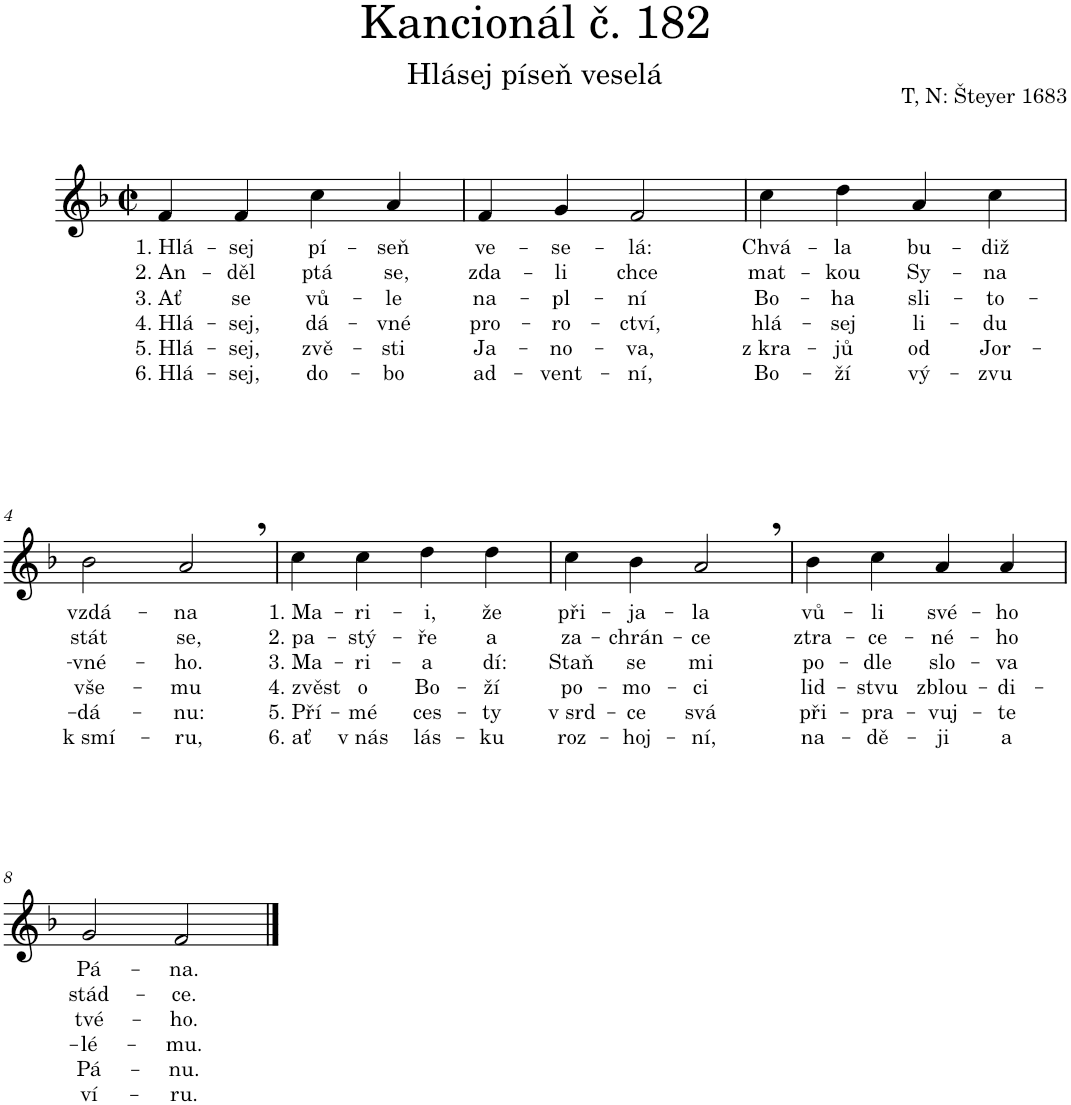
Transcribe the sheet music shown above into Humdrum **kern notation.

**kern	**text	**text	**text	**text	**text	**text
*part1	*part1	*part1	*part1	*part1	*part1	*part1
*staff1	*staff1	*staff1	*staff1	*staff1	*staff1	*staff1
*I"Flétna	*	*	*	*	*	*
*I'Fl.	*	*	*	*	*	*
*clefG2	*	*	*	*	*	*
*k[b-]	*	*	*	*	*	*
*M2/2	*	*	*	*	*	*
*met(c|)	*	*	*	*	*	*
=1	=1	=1	=1	=1	=1	=1
!	!LO:LY:b	!LO:LY:b	!LO:LY:b	!LO:LY:b	!LO:LY:b	!LO:LY:b
4f/	1. Hlá-	2. An-	3. Ať	4. Hlá-	5. Hlá-	6. Hlá-
!	!LO:LY:b	!LO:LY:b	!LO:LY:b	!LO:LY:b	!LO:LY:b	!LO:LY:b
4f/	-sej	-děl	se	-sej,	-sej,	-sej,
!	!LO:LY:b	!LO:LY:b	!LO:LY:b	!LO:LY:b	!LO:LY:b	!LO:LY:b
4cc\	pí-	ptá	vů-	dá-	zvě-	do-
!	!LO:LY:b	!LO:LY:b	!LO:LY:b	!LO:LY:b	!LO:LY:b	!LO:LY:b
4a/	-seň	se,	-le	-vné	-sti	-bo
=2	=2	=2	=2	=2	=2	=2
!	!LO:LY:b	!LO:LY:b	!LO:LY:b	!LO:LY:b	!LO:LY:b	!LO:LY:b
4f/	ve-	zda-	na-	pro-	Ja-	ad-
!	!LO:LY:b	!LO:LY:b	!LO:LY:b	!LO:LY:b	!LO:LY:b	!LO:LY:b
4g/	-se-	-li	-pl-	-ro-	-no-	-vent-
!	!LO:LY:b	!LO:LY:b	!LO:LY:b	!LO:LY:b	!LO:LY:b	!LO:LY:b
2f/	-lá:	chce	-ní	-ctví,	-va,	-ní,
=3	=3	=3	=3	=3	=3	=3
!	!LO:LY:b	!LO:LY:b	!LO:LY:b	!LO:LY:b	!LO:LY:b	!LO:LY:b
4cc\	Chvá-	mat-	Bo-	hlá-	z kra-	Bo-
!	!LO:LY:b	!LO:LY:b	!LO:LY:b	!LO:LY:b	!LO:LY:b	!LO:LY:b
4dd\	-la	-kou	-ha	-sej	-jů	-ží
!	!LO:LY:b	!LO:LY:b	!LO:LY:b	!LO:LY:b	!LO:LY:b	!LO:LY:b
4a/	bu-	Sy-	sli-	li-	od	vý-
!	!LO:LY:b	!LO:LY:b	!LO:LY:b	!LO:LY:b	!LO:LY:b	!LO:LY:b
4cc\	-diž	-na	-to-	-du	Jor-	-zvu
!!LO:LB:g=z
=4	=4	=4	=4	=4	=4	=4
!	!LO:LY:b	!LO:LY:b	!LO:LY:b	!LO:LY:b	!LO:LY:b	!LO:LY:b
2b-\	vzdá-	stát	-vné-	vše-	-dá-	k smí-
!	!LO:LY:b	!LO:LY:b	!LO:LY:b	!LO:LY:b	!LO:LY:b	!LO:LY:b
2a,/	-na	se,	-ho.	-mu	-nu:	-ru,
=5	=5	=5	=5	=5	=5	=5
!	!LO:LY:b	!LO:LY:b	!LO:LY:b	!LO:LY:b	!LO:LY:b	!LO:LY:b
4cc\	1. Ma-	2. pa-	3. Ma-	4. zvěst	5. Pří-	6. ať
!	!LO:LY:b	!LO:LY:b	!LO:LY:b	!LO:LY:b	!LO:LY:b	!LO:LY:b
4cc\	-ri-	-stý-	-ri-	o	-mé	v nás
!	!LO:LY:b	!LO:LY:b	!LO:LY:b	!LO:LY:b	!LO:LY:b	!LO:LY:b
4dd\	-i,	-ře	-a	Bo-	ces-	lás-
!	!LO:LY:b	!LO:LY:b	!LO:LY:b	!LO:LY:b	!LO:LY:b	!LO:LY:b
4dd\	že	a	dí:	-ží	-ty	-ku
=6	=6	=6	=6	=6	=6	=6
!	!LO:LY:b	!LO:LY:b	!LO:LY:b	!LO:LY:b	!LO:LY:b	!LO:LY:b
4cc\	při-	za-	Staň	po-	v srd-	roz-
!	!LO:LY:b	!LO:LY:b	!LO:LY:b	!LO:LY:b	!LO:LY:b	!LO:LY:b
4b-\	-ja-	-chrán-	se	-mo-	-ce	-hoj-
!	!LO:LY:b	!LO:LY:b	!LO:LY:b	!LO:LY:b	!LO:LY:b	!LO:LY:b
2a,/	-la	-ce	mi	-ci	svá	-ní,
=7	=7	=7	=7	=7	=7	=7
!	!LO:LY:b	!LO:LY:b	!LO:LY:b	!LO:LY:b	!LO:LY:b	!LO:LY:b
4b-\	vů-	ztra-	po-	lid-	při-	na-
!	!LO:LY:b	!LO:LY:b	!LO:LY:b	!LO:LY:b	!LO:LY:b	!LO:LY:b
4cc\	-li	-ce-	-dle	-stvu	-pra-	-dě-
!	!LO:LY:b	!LO:LY:b	!LO:LY:b	!LO:LY:b	!LO:LY:b	!LO:LY:b
4a/	své-	-né-	slo-	zblou-	-vuj-	-ji
!	!LO:LY:b	!LO:LY:b	!LO:LY:b	!LO:LY:b	!LO:LY:b	!LO:LY:b
4a/	-ho	-ho	-va	-di-	-te	a
!!LO:LB:g=z
=8	=8	=8	=8	=8	=8	=8
!	!LO:LY:b	!LO:LY:b	!LO:LY:b	!LO:LY:b	!LO:LY:b	!LO:LY:b
2g/	Pá-	stád-	tvé-	-lé-	Pá-	ví-
!	!LO:LY:b	!LO:LY:b	!LO:LY:b	!LO:LY:b	!LO:LY:b	!LO:LY:b
2f/	-na.	-ce.	-ho.	-mu.	-nu.	-ru.
==	==	==	==	==	==	==
*-	*-	*-	*-	*-	*-	*-
